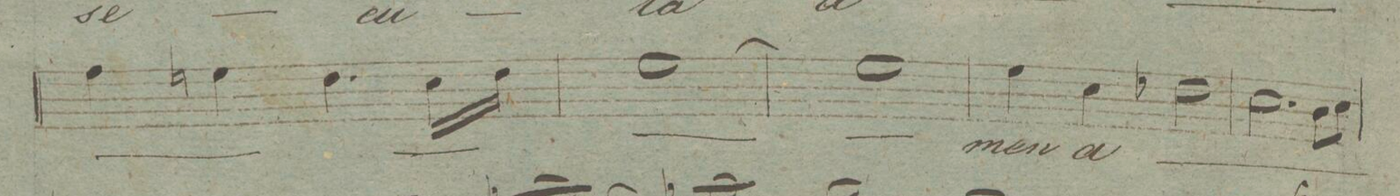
**kern	**text	**dynam
*I"Alto.	*	*
*clefC3	*	*
*k[]	*	*
*met(c|)	*	*
*M2/2	*	*
4g\	.	.
4fn\	.	.
4.e\	.	.
16d\LL	.	.
16e\JJ	.	.
=168	=168	=168
[1f\	.	.
=169	=169	=169
1f\]	.	.
=170	=170	=170
4f\	-men	.
4d\	a-	.
2e-X\	.	.
=171	=171	=171
2.d\	.	.
8c\L	.	.
8d\J	.	.
=172	=172	=172
*-	*-	*-
